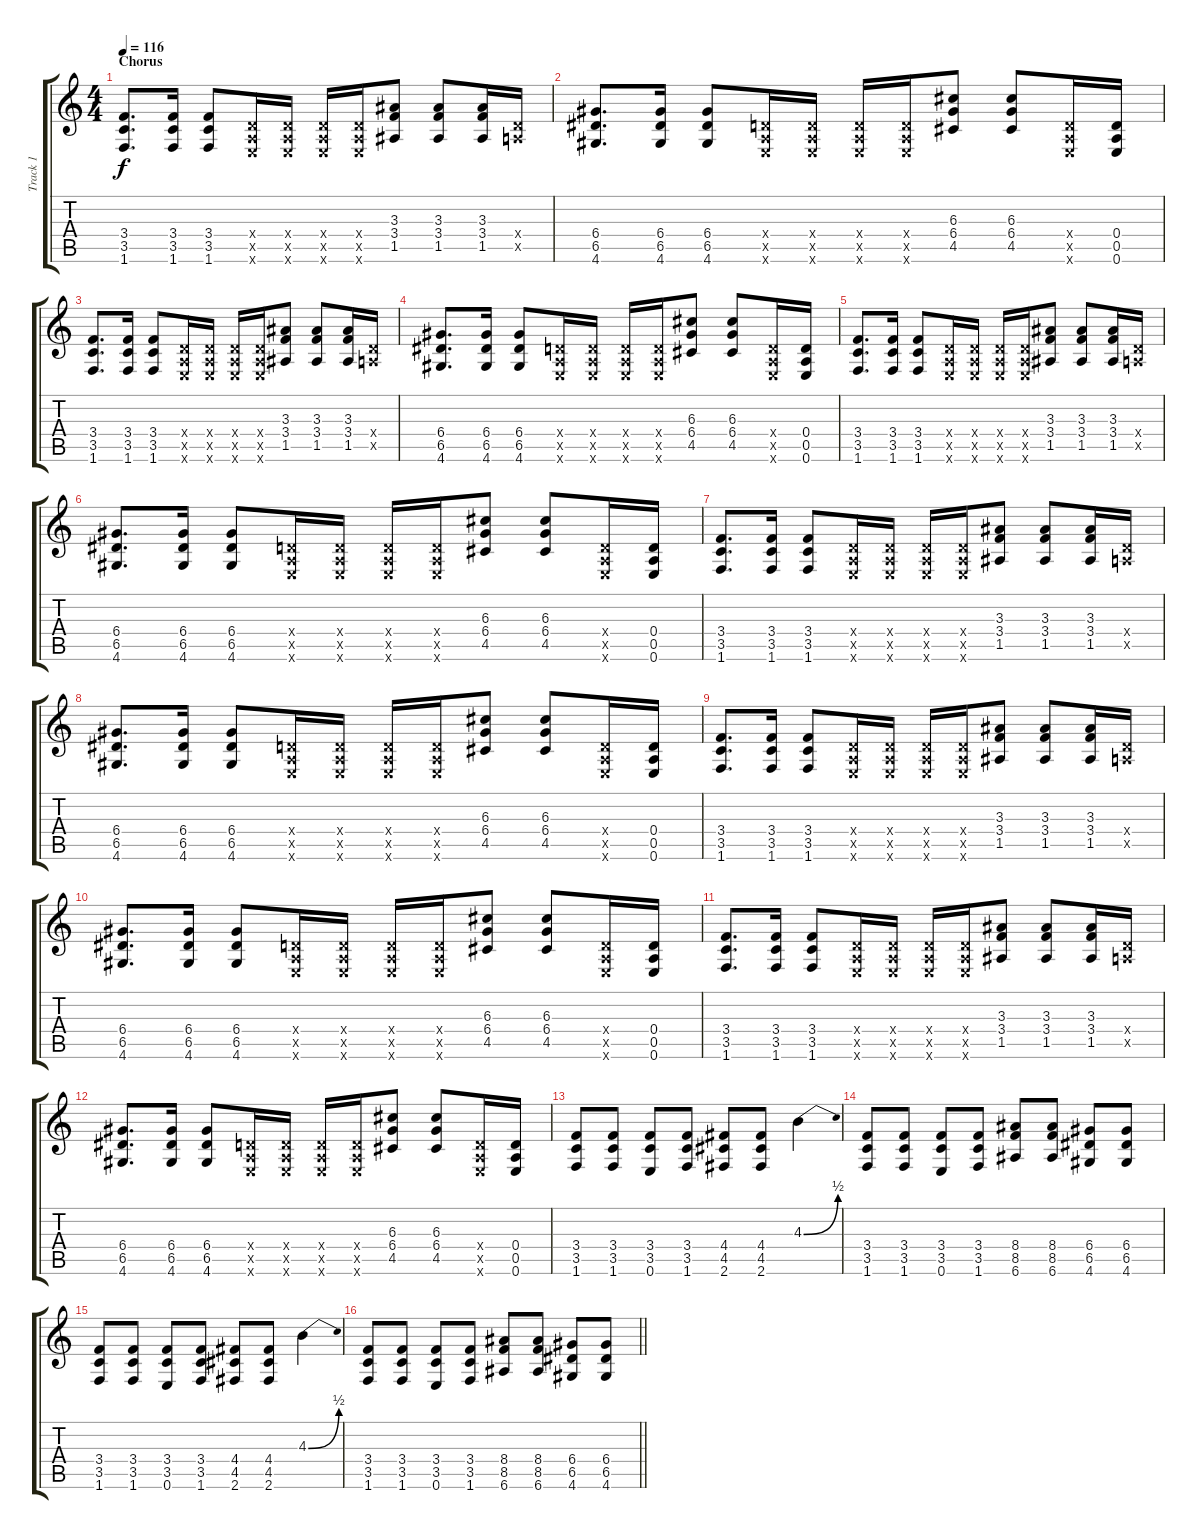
\track ("Track 1" "Track 1") {instrument electricguitarclean}
\staff {score tabs}
\tuning (E4 B3 G3 D3 A2 E2) {hide}
\ts (4 4)
\section ("" "Chorus")
\tempo 116
\clef g2
\ks c
(3.4 3.5 1.6).8{d dy f} (3.4 3.5 1.6).16 (3.4 3.5 1.6).8 (0.4{x} 0.5{x} 0.6{x}).16 (0.4{x} 0.5{x} 0.6{x}).16 (0.4{x} 0.5{x} 0.6{x}).16 (0.4{x} 0.5{x} 0.6{x}).16 (3.3 3.4 1.5).8 (3.3 3.4 1.5).8 (3.3 3.4 1.5).16 (0.4{x} 0.5{x}).16 |
(6.4 6.5 4.6).8{d} (6.4 6.5 4.6).16 (6.4 6.5 4.6).8 (0.4{x} 0.5{x} 0.6{x}).16 (0.4{x} 0.5{x} 0.6{x}).16 (0.4{x} 0.5{x} 0.6{x}).16 (0.4{x} 0.5{x} 0.6{x}).16 (6.3 6.4 4.5).8 (6.3 6.4 4.5).8 (0.4{x} 0.5{x} 0.6{x}).16 (0.4 0.5 0.6).16 |
(3.4 3.5 1.6).8{d} (3.4 3.5 1.6).16 (3.4 3.5 1.6).8 (0.4{x} 0.5{x} 0.6{x}).16 (0.4{x} 0.5{x} 0.6{x}).16 (0.4{x} 0.5{x} 0.6{x}).16 (0.4{x} 0.5{x} 0.6{x}).16 (3.3 3.4 1.5).8 (3.3 3.4 1.5).8 (3.3 3.4 1.5).16 (0.4{x} 0.5{x}).16 |
(6.4 6.5 4.6).8{d} (6.4 6.5 4.6).16 (6.4 6.5 4.6).8 (0.4{x} 0.5{x} 0.6{x}).16 (0.4{x} 0.5{x} 0.6{x}).16 (0.4{x} 0.5{x} 0.6{x}).16 (0.4{x} 0.5{x} 0.6{x}).16 (6.3 6.4 4.5).8 (6.3 6.4 4.5).8 (0.4{x} 0.5{x} 0.6{x}).16 (0.4 0.5 0.6).16 |
(3.4 3.5 1.6).8{d} (3.4 3.5 1.6).16 (3.4 3.5 1.6).8 (0.4{x} 0.5{x} 0.6{x}).16 (0.4{x} 0.5{x} 0.6{x}).16 (0.4{x} 0.5{x} 0.6{x}).16 (0.4{x} 0.5{x} 0.6{x}).16 (3.3 3.4 1.5).8 (3.3 3.4 1.5).8 (3.3 3.4 1.5).16 (0.4{x} 0.5{x}).16 |
(6.4 6.5 4.6).8{d} (6.4 6.5 4.6).16 (6.4 6.5 4.6).8 (0.4{x} 0.5{x} 0.6{x}).16 (0.4{x} 0.5{x} 0.6{x}).16 (0.4{x} 0.5{x} 0.6{x}).16 (0.4{x} 0.5{x} 0.6{x}).16 (6.3 6.4 4.5).8 (6.3 6.4 4.5).8 (0.4{x} 0.5{x} 0.6{x}).16 (0.4 0.5 0.6).16 |
(3.4 3.5 1.6).8{d} (3.4 3.5 1.6).16 (3.4 3.5 1.6).8 (0.4{x} 0.5{x} 0.6{x}).16 (0.4{x} 0.5{x} 0.6{x}).16 (0.4{x} 0.5{x} 0.6{x}).16 (0.4{x} 0.5{x} 0.6{x}).16 (3.3 3.4 1.5).8 (3.3 3.4 1.5).8 (3.3 3.4 1.5).16 (0.4{x} 0.5{x}).16 |
(6.4 6.5 4.6).8{d} (6.4 6.5 4.6).16 (6.4 6.5 4.6).8 (0.4{x} 0.5{x} 0.6{x}).16 (0.4{x} 0.5{x} 0.6{x}).16 (0.4{x} 0.5{x} 0.6{x}).16 (0.4{x} 0.5{x} 0.6{x}).16 (6.3 6.4 4.5).8 (6.3 6.4 4.5).8 (0.4{x} 0.5{x} 0.6{x}).16 (0.4 0.5 0.6).16 |
(3.4 3.5 1.6).8{d} (3.4 3.5 1.6).16 (3.4 3.5 1.6).8 (0.4{x} 0.5{x} 0.6{x}).16 (0.4{x} 0.5{x} 0.6{x}).16 (0.4{x} 0.5{x} 0.6{x}).16 (0.4{x} 0.5{x} 0.6{x}).16 (3.3 3.4 1.5).8 (3.3 3.4 1.5).8 (3.3 3.4 1.5).16 (0.4{x} 0.5{x}).16 |
(6.4 6.5 4.6).8{d} (6.4 6.5 4.6).16 (6.4 6.5 4.6).8 (0.4{x} 0.5{x} 0.6{x}).16 (0.4{x} 0.5{x} 0.6{x}).16 (0.4{x} 0.5{x} 0.6{x}).16 (0.4{x} 0.5{x} 0.6{x}).16 (6.3 6.4 4.5).8 (6.3 6.4 4.5).8 (0.4{x} 0.5{x} 0.6{x}).16 (0.4 0.5 0.6).16 |
(3.4 3.5 1.6).8{d} (3.4 3.5 1.6).16 (3.4 3.5 1.6).8 (0.4{x} 0.5{x} 0.6{x}).16 (0.4{x} 0.5{x} 0.6{x}).16 (0.4{x} 0.5{x} 0.6{x}).16 (0.4{x} 0.5{x} 0.6{x}).16 (3.3 3.4 1.5).8 (3.3 3.4 1.5).8 (3.3 3.4 1.5).16 (0.4{x} 0.5{x}).16 |
(6.4 6.5 4.6).8{d} (6.4 6.5 4.6).16 (6.4 6.5 4.6).8 (0.4{x} 0.5{x} 0.6{x}).16 (0.4{x} 0.5{x} 0.6{x}).16 (0.4{x} 0.5{x} 0.6{x}).16 (0.4{x} 0.5{x} 0.6{x}).16 (6.3 6.4 4.5).8 (6.3 6.4 4.5).8 (0.4{x} 0.5{x} 0.6{x}).16 (0.4 0.5 0.6).16 |
(3.4 3.5 1.6).8 (3.4 3.5 1.6).8 (3.4 3.5 0.6).8 (3.4 3.5 1.6).8 (4.4 4.5 2.6).8 (4.4 4.5 2.6).8 4.3{be (bend 0 0 60 2)}.4 |
(3.4 3.5 1.6).8 (3.4 3.5 1.6).8 (3.4 3.5 0.6).8 (3.4 3.5 1.6).8 (8.4 8.5 6.6).8 (8.4 8.5 6.6).8 (6.4 6.5 4.6).8 (6.4 6.5 4.6).8 |
(3.4 3.5 1.6).8 (3.4 3.5 1.6).8 (3.4 3.5 0.6).8 (3.4 3.5 1.6).8 (4.4 4.5 2.6).8 (4.4 4.5 2.6).8 4.3{be (bend 0 0 60 2)}.4 |
\barLineRight lightlight
(3.4 3.5 1.6).8 (3.4 3.5 1.6).8 (3.4 3.5 0.6).8 (3.4 3.5 1.6).8 (8.4 8.5 6.6).8 (8.4 8.5 6.6).8 (6.4 6.5 4.6).8 (6.4 6.5 4.6).8
